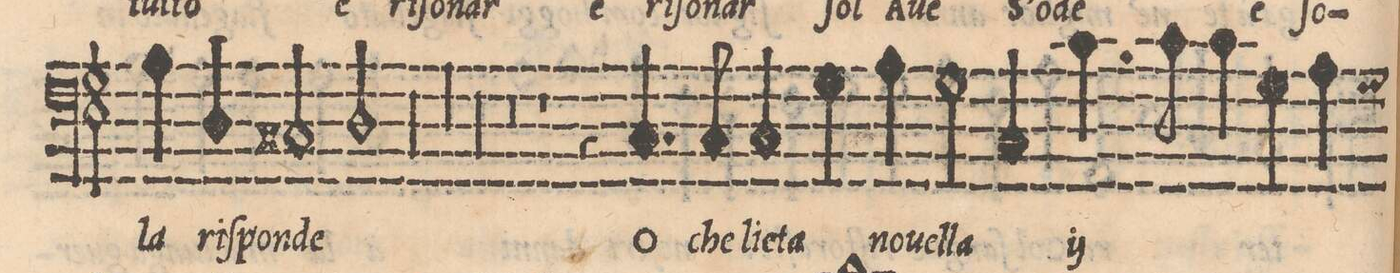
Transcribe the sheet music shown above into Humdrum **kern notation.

**kern	**text
*I"BASSO	*
*clefF4	*
*k[]	*
*met(C|)	*
*M2/1	*
4A\	-la
4D/	ri-
2C#X/	-ſpon-
2D/	-de
=23-	=23-
00r	.
=24-	=24-
=25-	=25-
00r	.
=26-	=26-
=27-	=27-
00r	.
=28-	=28-
=29-	=29-
0r	.
=30-	=30-
1r	.
4r	.
4.Cny/	O
8C/	che
4C/	lie-
=31-	=31-
4G\	-ta
4A\	no-
2G\	-uel-
4C/	-la
*	*ij
4.c\	O
8c\	che
4c\	lie-
=32-	=32-
4G\	-ta
4A\	no-
*custos:G	*
*-	*-
